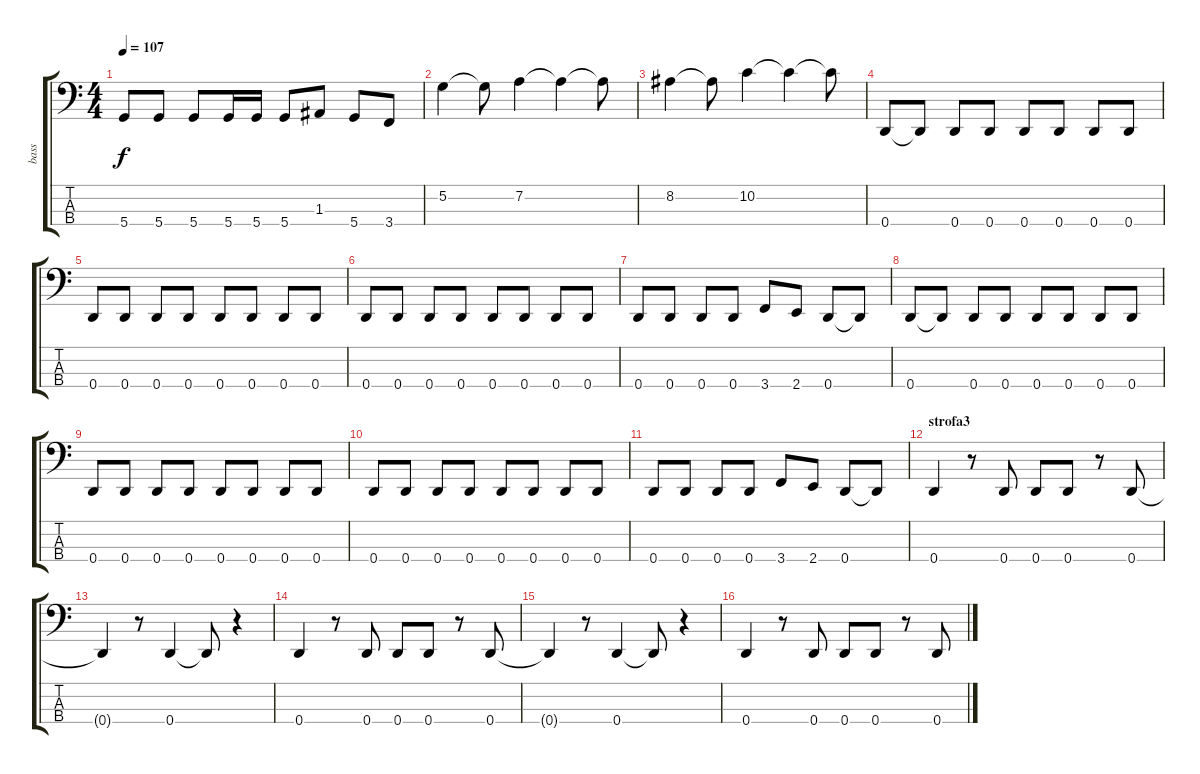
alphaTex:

\track ("bass" "bass") {instrument electricbasspick}
\staff {score tabs}
\tuning (G2 D2 A1 D1) {hide}
\ts (4 4)
\tempo 107
\clef f4
\ks c
5.4.8{dy f} 5.4.8 5.4.8 5.4.16 5.4.16 5.4.8 1.3.8 5.4.8 3.4.8 |
5.2.4 5.2{t}.8 7.2.4 7.2{t}.4 7.2{t}.8 |
8.2.4 8.2{t}.8 10.2.4 10.2{t}.4 10.2{t}.8 |
0.4.8 0.4{t}.8 0.4.8 0.4.8 0.4.8 0.4.8 0.4.8 0.4.8 |
0.4.8 0.4.8 0.4.8 0.4.8 0.4.8 0.4.8 0.4.8 0.4.8 |
0.4.8 0.4.8 0.4.8 0.4.8 0.4.8 0.4.8 0.4.8 0.4.8 |
0.4.8 0.4.8 0.4.8 0.4.8 3.4.8 2.4.8 0.4.8 0.4{t}.8 |
0.4.8 0.4{t}.8 0.4.8 0.4.8 0.4.8 0.4.8 0.4.8 0.4.8 |
0.4.8 0.4.8 0.4.8 0.4.8 0.4.8 0.4.8 0.4.8 0.4.8 |
0.4.8 0.4.8 0.4.8 0.4.8 0.4.8 0.4.8 0.4.8 0.4.8 |
0.4.8 0.4.8 0.4.8 0.4.8 3.4.8 2.4.8 0.4.8 0.4{t}.8 |
\section ("" "strofa3")
0.4.4 r.8 0.4.8 0.4.8 0.4.8 r.8 0.4.8 |
0.4{t}.4 r.8 0.4.4 0.4{t}.8 r.4 |
0.4.4 r.8 0.4.8 0.4.8 0.4.8 r.8 0.4.8 |
0.4{t}.4 r.8 0.4.4 0.4{t}.8 r.4 |
0.4.4 r.8 0.4.8 0.4.8 0.4.8 r.8 0.4.8
